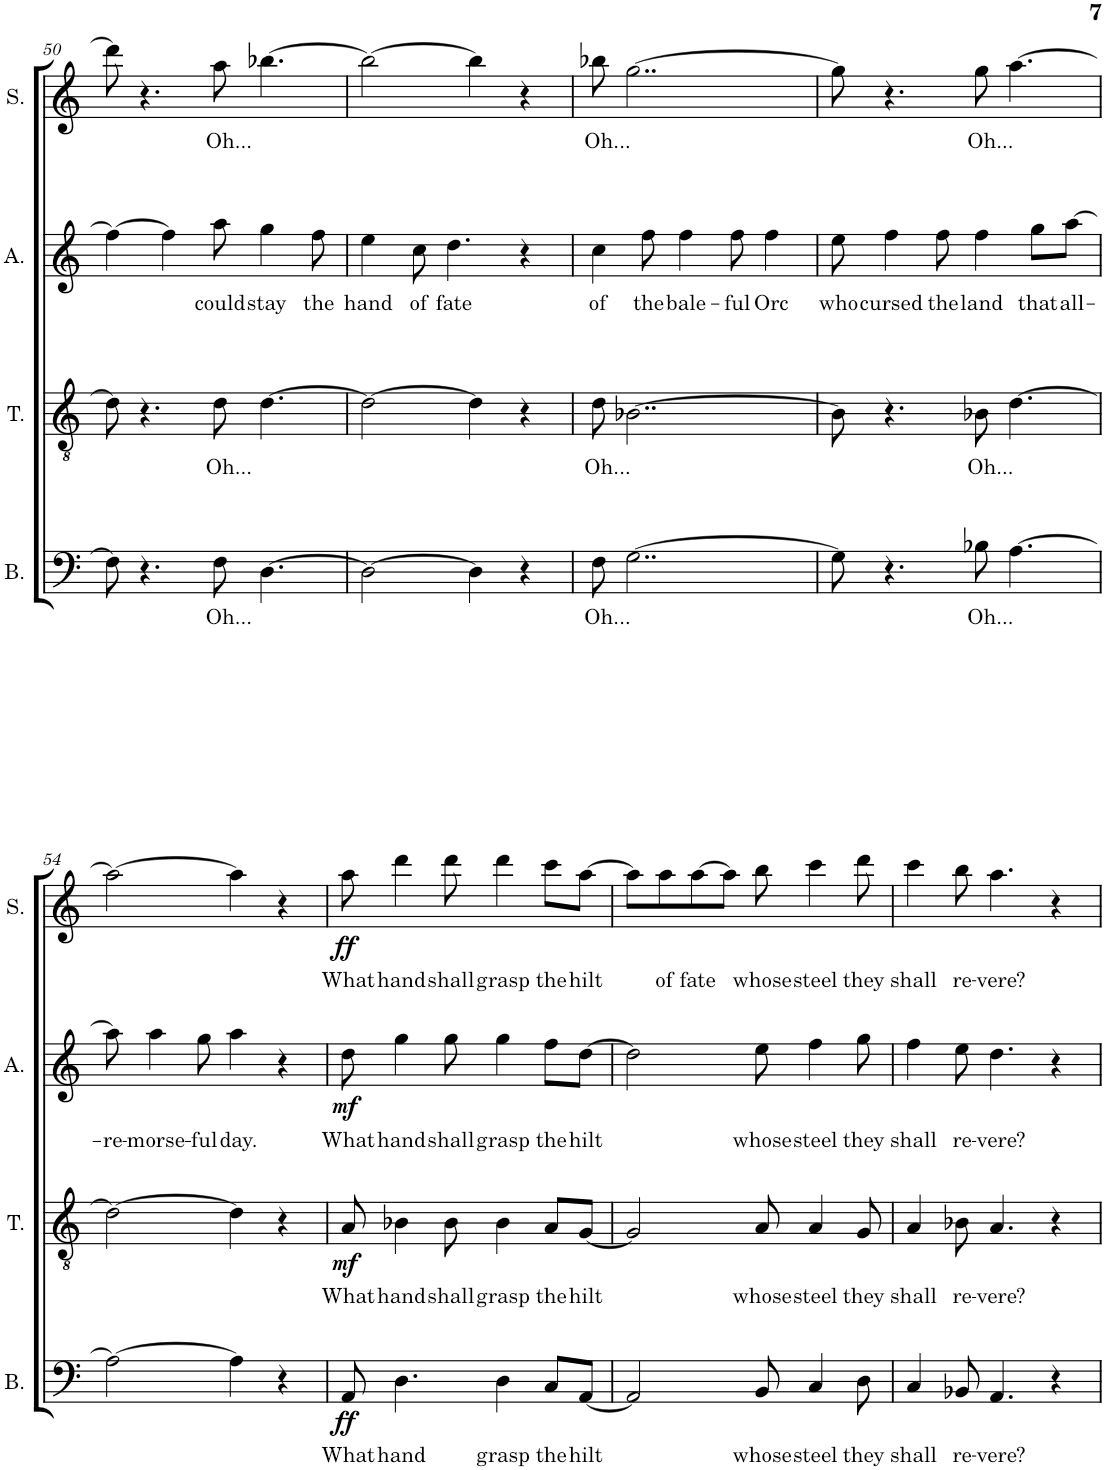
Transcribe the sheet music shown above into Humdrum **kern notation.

**kern	**text	**dynam	**kern	**text	**dynam	**kern	**text	**dynam	**kern	**text	**dynam
*part4	*part4	*part4	*part3	*part3	*part3	*part2	*part2	*part2	*part1	*part1	*part1
*staff4	*staff4	*staff4	*staff3	*staff3	*staff3	*staff2	*staff2	*staff2	*staff1	*staff1	*staff1
*I"Bass	*	*	*I"Tenor	*	*	*I"Alto	*	*	*I"Soprano	*	*
*I'B.	*	*	*I'T.	*	*	*I'A.	*	*	*I'S.	*	*
!!LO:PB:g=z
*clefF4	*	*	*clefGv2	*	*	*clefG2	*	*	*clefG2	*	*
*k[]	*	*	*k[]	*	*	*k[]	*	*	*k[]	*	*
*M4/4	*	*	*M4/4	*	*	*M4/4	*	*	*M4/4	*	*
=50	=50	=50	=50	=50	=50	=50	=50	=50	=50	=50	=50
8F\]	.	.	8d\]	.	.	4ff\_	.	.	8ddd\]	.	.
4.r	.	.	4.r	.	.	.	.	.	4.r	.	.
.	.	.	.	.	.	4ff\]	.	.	.	.	.
!	!LO:LY:b	!	!	!LO:LY:b	!	!	!LO:LY:b	!	!	!LO:LY:b	!
8F\	Oh...	.	8d\	Oh...	.	8aa\	could	.	8aa\	Oh...	.
!	!	!	!	!	!	!	!LO:LY:b	!	!	!	!
[4.D\	.	.	[4.d\	.	.	4gg\	stay	.	[4.bb-X\	.	.
!	!	!	!	!	!	!	!LO:LY:b	!	!	!	!
.	.	.	.	.	.	8ff\	the	.	.	.	.
=51	=51	=51	=51	=51	=51	=51	=51	=51	=51	=51	=51
!	!	!	!	!	!	!	!LO:LY:b	!	!	!	!
2D\_	.	.	2d\_	.	.	4ee\	hand	.	2bb-\_	.	.
!	!	!	!	!	!	!	!LO:LY:b	!	!	!	!
.	.	.	.	.	.	8cc\	of	.	.	.	.
!	!	!	!	!	!	!	!LO:LY:b	!	!	!	!
.	.	.	.	.	.	4.dd\	fate	.	.	.	.
4D\]	.	.	4d\]	.	.	.	.	.	4bb-\]	.	.
4r	.	.	4r	.	.	4r	.	.	4r	.	.
=52	=52	=52	=52	=52	=52	=52	=52	=52	=52	=52	=52
!	!LO:LY:b	!	!	!LO:LY:b	!	!	!LO:LY:b	!	!	!LO:LY:b	!
8F\	Oh...	.	8d\	Oh...	.	4cc\	of	.	8bb-X\	Oh...	.
[2..G\	.	.	[2..B-X\	.	.	.	.	.	[2..gg\	.	.
!	!	!	!	!	!	!	!LO:LY:b	!	!	!	!
.	.	.	.	.	.	8ff\	the	.	.	.	.
!	!	!	!	!	!	!	!LO:LY:b	!	!	!	!
.	.	.	.	.	.	4ff\	bale-	.	.	.	.
!	!	!	!	!	!	!	!LO:LY:b	!	!	!	!
.	.	.	.	.	.	8ff\	-ful	.	.	.	.
!	!	!	!	!	!	!	!LO:LY:b	!	!	!	!
.	.	.	.	.	.	4ff\	Orc	.	.	.	.
=53	=53	=53	=53	=53	=53	=53	=53	=53	=53	=53	=53
!	!	!	!	!	!	!	!LO:LY:b	!	!	!	!
8G\]	.	.	8B-\]	.	.	8ee\	who	.	8gg\]	.	.
!	!	!	!	!	!	!	!LO:LY:b	!	!	!	!
4.r	.	.	4.r	.	.	4ff\	cursed	.	4.r	.	.
!	!	!	!	!	!	!	!LO:LY:b	!	!	!	!
.	.	.	.	.	.	8ff\	the	.	.	.	.
!	!LO:LY:b	!	!	!LO:LY:b	!	!	!LO:LY:b	!	!	!LO:LY:b	!
8B-X\	Oh...	.	8B-X\	Oh...	.	4ff\	land	.	8gg\	Oh...	.
[4.A\	.	.	[4.d\	.	.	.	.	.	[4.aa\	.	.
!	!	!	!	!	!	!	!LO:LY:b	!	!	!	!
.	.	.	.	.	.	8gg\L	that	.	.	.	.
!	!	!	!	!	!	!	!LO:LY:b	!	!	!	!
.	.	.	.	.	.	[8aa\J	all-	.	.	.	.
!!LO:LB:g=z
=54	=54	=54	=54	=54	=54	=54	=54	=54	=54	=54	=54
!	!	!	!	!	!	!	!LO:LY:b	!	!	!	!
2A\_	.	.	2d\_	.	.	8aa\]	-re-	.	2aa\_	.	.
!	!	!	!	!	!	!	!LO:LY:b	!	!	!	!
.	.	.	.	.	.	4aa\	-morse-	.	.	.	.
!	!	!	!	!	!	!	!LO:LY:b	!	!	!	!
.	.	.	.	.	.	8gg\	ful	.	.	.	.
!	!	!	!	!	!	!	!LO:LY:b	!	!	!	!
4A\]	.	.	4d\]	.	.	4aa\	day.	.	4aa\]	.	.
4r	.	.	4r	.	.	4r	.	.	4r	.	.
=55	=55	=55	=55	=55	=55	=55	=55	=55	=55	=55	=55
!	!LO:LY:b	!LO:DY:b	!	!LO:LY:b	!LO:DY:b	!	!LO:LY:b	!LO:DY:b	!	!LO:LY:b	!LO:DY:b
8AA/	What	ff	8A/	What	mf	8dd\	What	mf	8aa\	What	ff
!	!LO:LY:b	!	!	!LO:LY:b	!	!	!LO:LY:b	!	!	!LO:LY:b	!
4.D\	hand	.	4B-X\	hand	.	4gg\	hand	.	4ddd\	hand	.
!	!	!	!	!LO:LY:b	!	!	!LO:LY:b	!	!	!LO:LY:b	!
.	.	.	8B-\	shall	.	8gg\	shall	.	8ddd\	shall	.
!	!LO:LY:b	!	!	!LO:LY:b	!	!	!LO:LY:b	!	!	!LO:LY:b	!
4D\	grasp	.	4B-\	grasp	.	4gg\	grasp	.	4ddd\	grasp	.
!	!LO:LY:b	!	!	!LO:LY:b	!	!	!LO:LY:b	!	!	!LO:LY:b	!
8C/L	the	.	8A/L	the	.	8ff\L	the	.	8ccc\L	the	.
!	!LO:LY:b	!	!	!LO:LY:b	!	!	!LO:LY:b	!	!	!LO:LY:b	!
[8AA/J	hilt	.	[8G/J	hilt	.	[8dd\J	hilt	.	[8aa\J	hilt	.
=56	=56	=56	=56	=56	=56	=56	=56	=56	=56	=56	=56
2AA/]	.	.	2G/]	.	.	2dd\]	.	.	8aa\L]	.	.
!	!	!	!	!	!	!	!	!	!	!LO:LY:b	!
.	.	.	.	.	.	.	.	.	8aa\	of	.
!	!	!	!	!	!	!	!	!	!	!LO:LY:b	!
.	.	.	.	.	.	.	.	.	[8aa\	fate	.
.	.	.	.	.	.	.	.	.	8aa\J]	.	.
!	!LO:LY:b	!	!	!LO:LY:b	!	!	!LO:LY:b	!	!	!LO:LY:b	!
8BB/	whose	.	8A/	whose	.	8ee\	whose	.	8bb\	whose	.
!	!LO:LY:b	!	!	!LO:LY:b	!	!	!LO:LY:b	!	!	!LO:LY:b	!
4C/	steel	.	4A/	steel	.	4ff\	steel	.	4ccc\	steel	.
!	!LO:LY:b	!	!	!LO:LY:b	!	!	!LO:LY:b	!	!	!LO:LY:b	!
8D\	they	.	8G/	they	.	8gg\	they	.	8ddd\	they	.
=57	=57	=57	=57	=57	=57	=57	=57	=57	=57	=57	=57
!	!LO:LY:b	!	!	!LO:LY:b	!	!	!LO:LY:b	!	!	!LO:LY:b	!
4C/	shall	.	4A/	shall	.	4ff\	shall	.	4ccc\	shall	.
!	!LO:LY:b	!	!	!LO:LY:b	!	!	!LO:LY:b	!	!	!LO:LY:b	!
8BB-X/	re-	.	8B-X\	re-	.	8ee\	re-	.	8bb\	re-	.
!	!LO:LY:b	!	!	!LO:LY:b	!	!	!LO:LY:b	!	!	!LO:LY:b	!
4.AA/	-vere?	.	4.A/	-vere?	.	4.dd\	-vere?	.	4.aa\	-vere?	.
4r	.	.	4r	.	.	4r	.	.	4r	.	.
=	=	=	=	=	=	=	=	=	=	=	=
*-	*-	*-	*-	*-	*-	*-	*-	*-	*-	*-	*-
